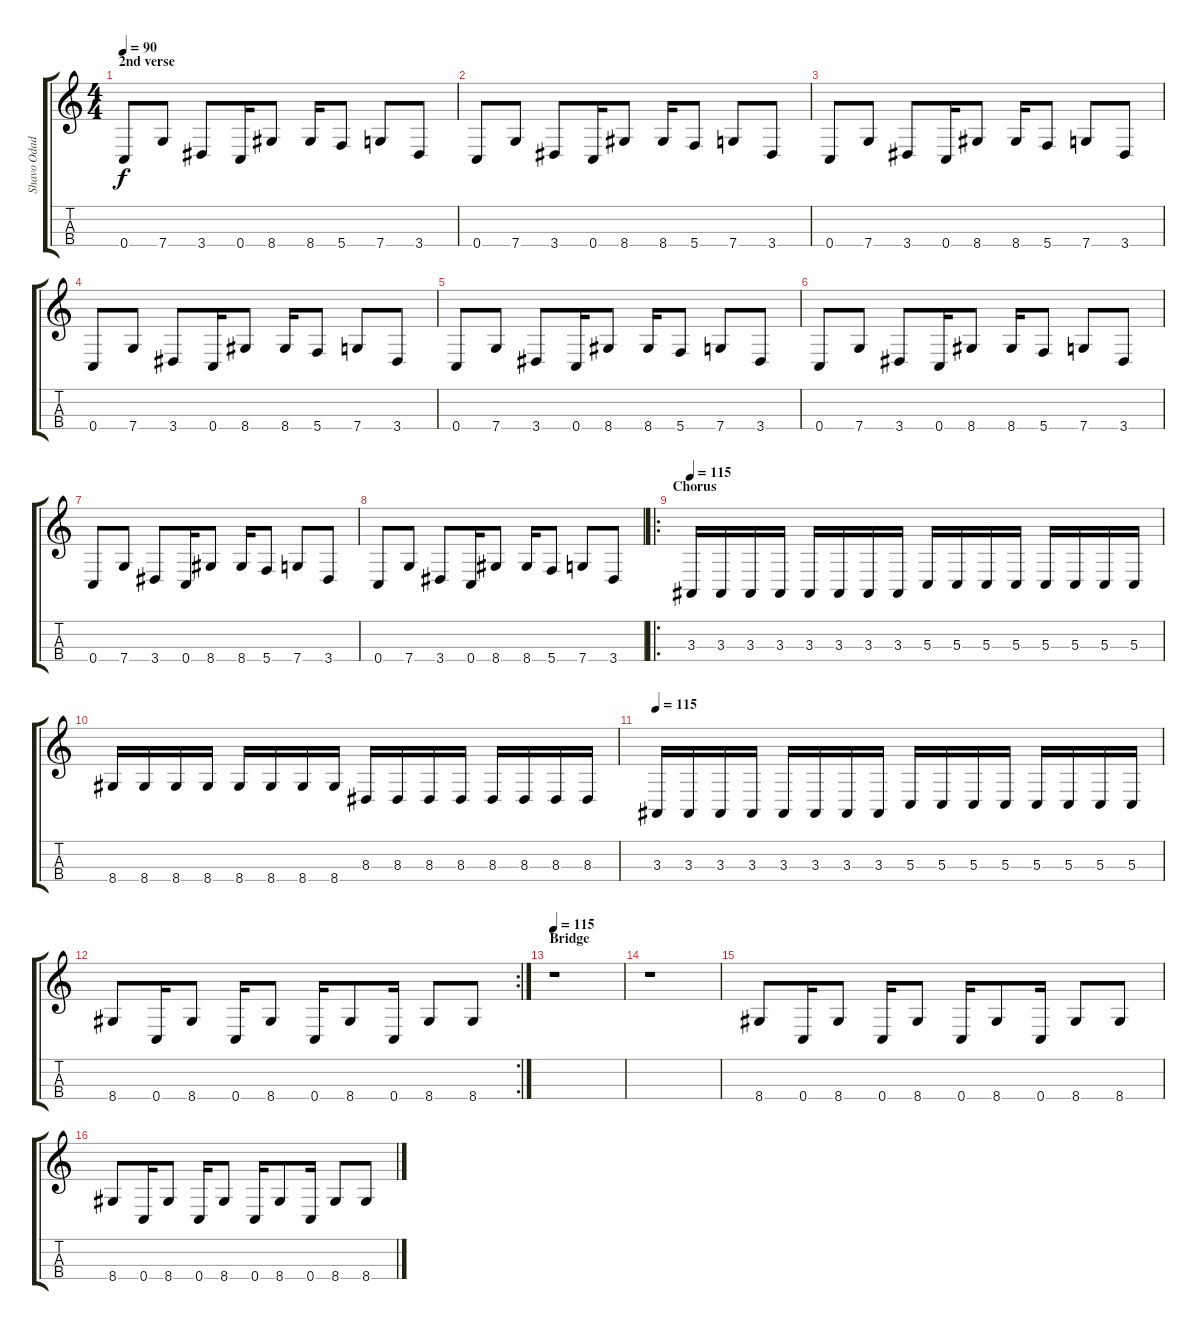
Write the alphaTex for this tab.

\track ("Shavo Odadjian" "Shavo Odad") {instrument electricbassfinger}
\staff {score tabs}
\tuning (F2 C2 G1 C2) {hide}
\ts (4 4)
\section ("" "2nd verse")
\tempo 90
\clef g2
\ks c
0.4.8{dy f} 7.4.8 3.4.8 0.4.16 8.4.8 8.4.16 5.4.8 7.4.8 3.4.8 |
0.4.8 7.4.8 3.4.8 0.4.16 8.4.8 8.4.16 5.4.8 7.4.8 3.4.8 |
0.4.8 7.4.8 3.4.8 0.4.16 8.4.8 8.4.16 5.4.8 7.4.8 3.4.8 |
0.4.8 7.4.8 3.4.8 0.4.16 8.4.8 8.4.16 5.4.8 7.4.8 3.4.8 |
0.4.8 7.4.8 3.4.8 0.4.16 8.4.8 8.4.16 5.4.8 7.4.8 3.4.8 |
0.4.8 7.4.8 3.4.8 0.4.16 8.4.8 8.4.16 5.4.8 7.4.8 3.4.8 |
0.4.8 7.4.8 3.4.8 0.4.16 8.4.8 8.4.16 5.4.8 7.4.8 3.4.8 |
0.4.8 7.4.8 3.4.8 0.4.16 8.4.8 8.4.16 5.4.8 7.4.8 3.4.8 |
\ro
\section ("" "Chorus")
\tempo 115
3.3.16 3.3.16 3.3.16 3.3.16 3.3.16 3.3.16 3.3.16 3.3.16 5.3.16 5.3.16 5.3.16 5.3.16 5.3.16 5.3.16 5.3.16 5.3.16 |
8.4.16 8.4.16 8.4.16 8.4.16 8.4.16 8.4.16 8.4.16 8.4.16 8.3.16 8.3.16 8.3.16 8.3.16 8.3.16 8.3.16 8.3.16 8.3.16 |
\tempo 115
3.3.16 3.3.16 3.3.16 3.3.16 3.3.16 3.3.16 3.3.16 3.3.16 5.3.16 5.3.16 5.3.16 5.3.16 5.3.16 5.3.16 5.3.16 5.3.16 |
\rc 2
8.4.8 0.4.16 8.4.8 0.4.16 8.4.8 0.4.16 8.4.8 0.4.16 8.4.8 8.4.8 |
\section ("" "Bridge")
\tempo 115
r.1 |
r.1 |
8.4.8 0.4.16 8.4.8 0.4.16 8.4.8 0.4.16 8.4.8 0.4.16 8.4.8 8.4.8 |
8.4.8 0.4.16 8.4.8 0.4.16 8.4.8 0.4.16 8.4.8 0.4.16 8.4.8 8.4.8
